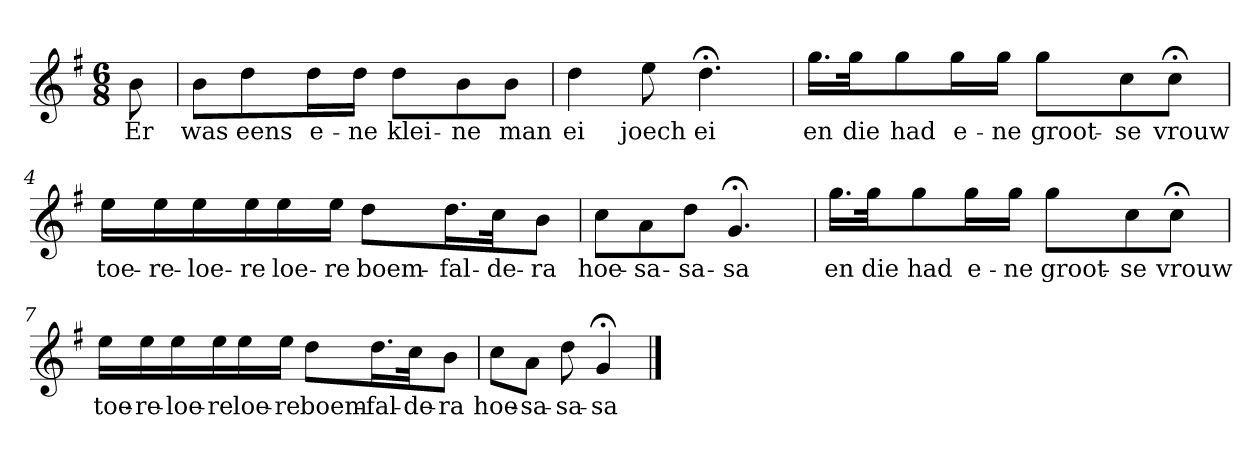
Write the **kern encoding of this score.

**kern	**text
*part1	*part1
*staff1	*staff1
*k[f#]	*
*G:	*
*M6/8	*
*MM80	*
=	=
8b	Er
=1	=1
8bL	was
8dd	eens
16ddL	e-
16ddJJ	-ne
8ddL	klei-
8b	-ne
8bJ	man
=2	=2
4dd	ei
8ee	joech
4.dd;<	ei
=3	=3
16.ggLL	en
32ggJk	die
8gg	had
16ggL	e-
16ggJJ	-ne
8ggL	groot-
8cc	-se
8cc;<J	vrouw
=4	=4
16eeLL	toe-
16ee	-re-
16ee	-loe-
16ee	-re
16ee	loe-
16eeJJ	-re
8ddL	boem-
16.ddL	-fal-
32ccJk	-de-
8bJ	-ra
=5	=5
8ccL	hoe-
8a	-sa-
8ddJ	-sa-
4.g;<	-sa
=6	=6
16.ggLL	en
32ggJk	die
8gg	had
16ggL	e-
16ggJJ	-ne
8ggL	groot-
8cc	-se
8cc;<J	vrouw
=7	=7
16eeLL	toe-
16ee	-re-
16ee	-loe-
16ee	-re
16ee	loe-
16eeJJ	-re
8ddL	boem-
16.ddL	-fal-
32ccJk	-de-
8bJ	-ra
=8	=8
8ccL	hoe-
8aJ	-sa-
8dd	-sa-
4g;<	-sa
==	==
*-	*-
